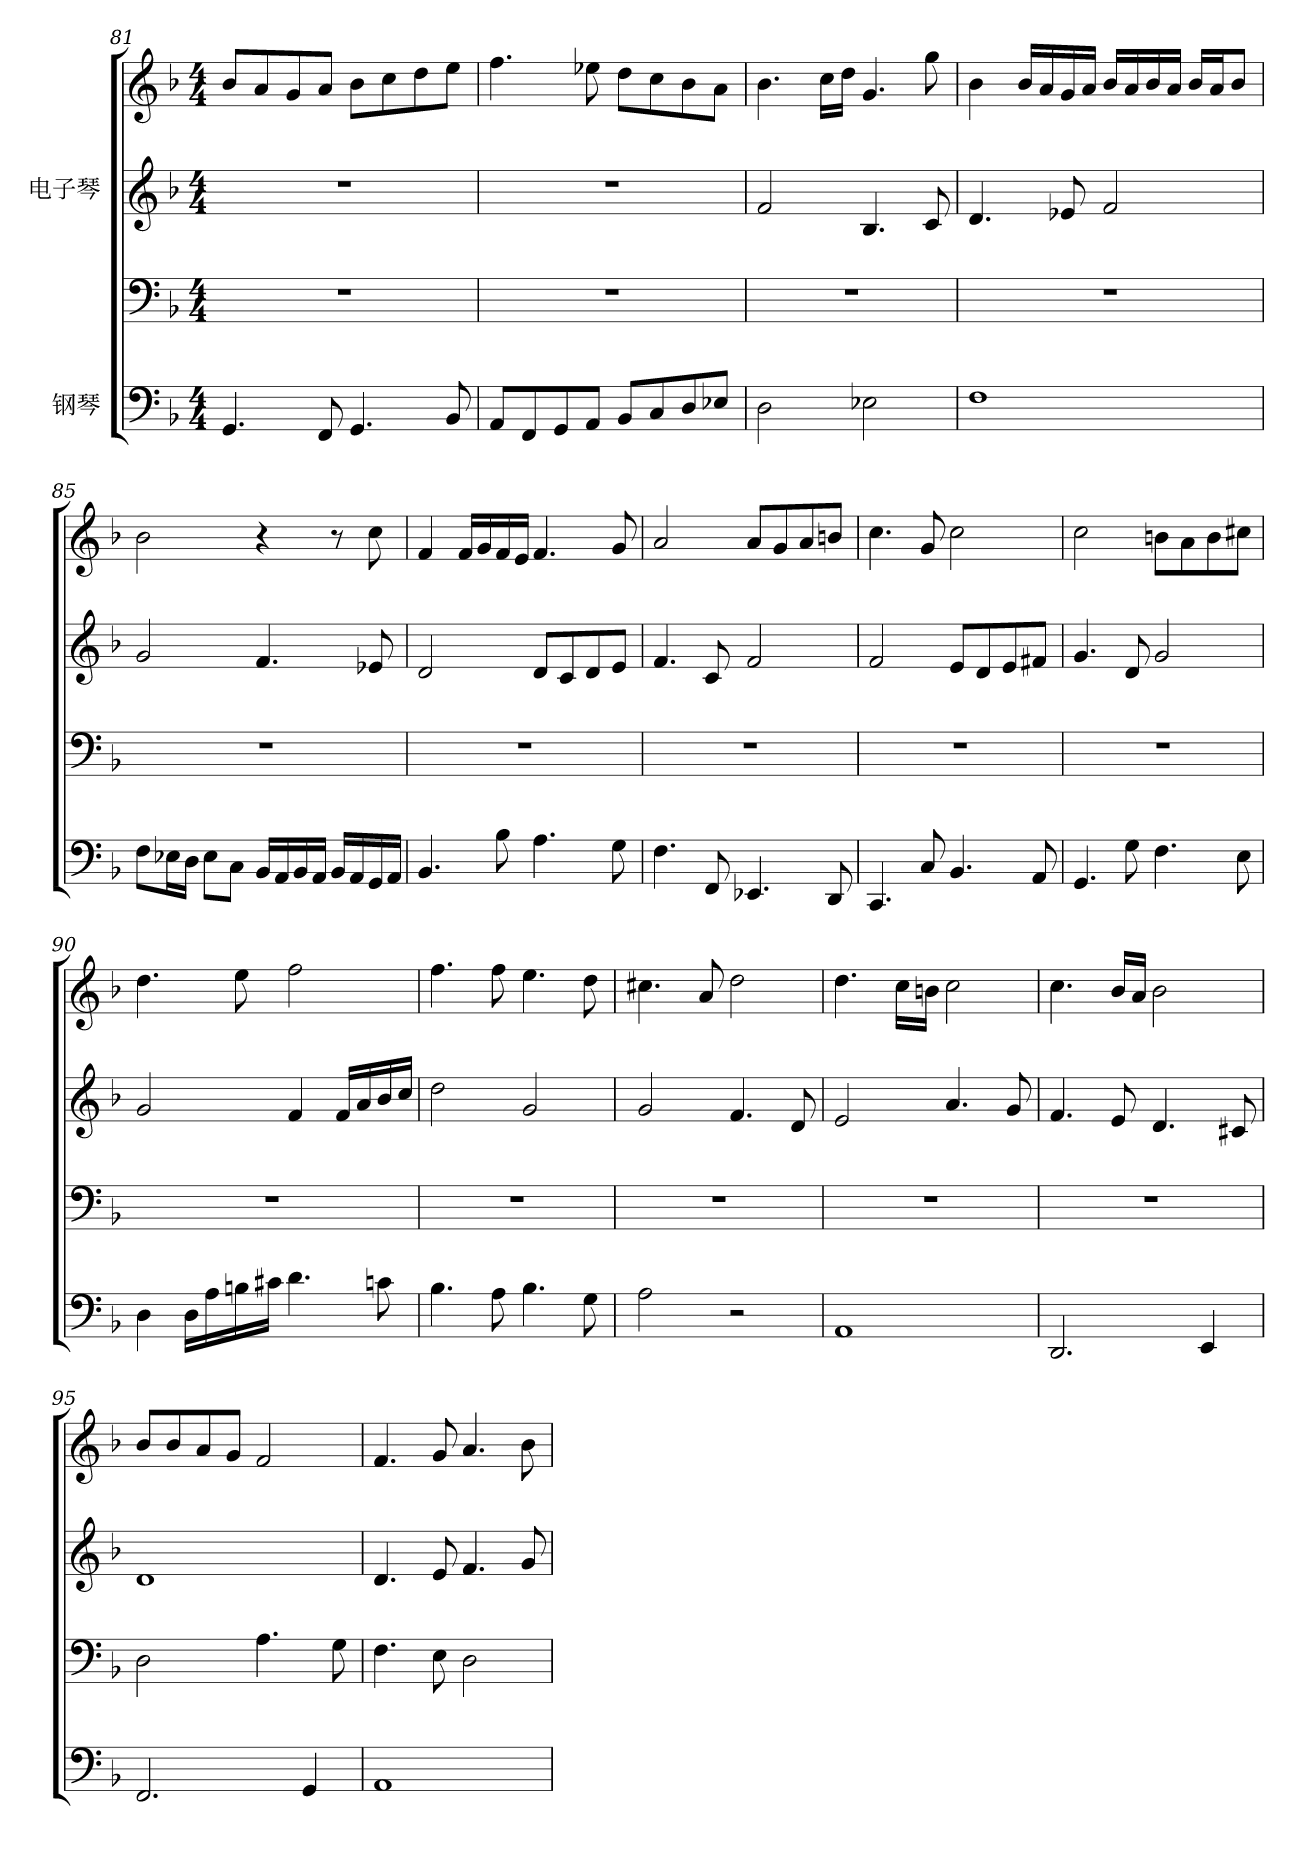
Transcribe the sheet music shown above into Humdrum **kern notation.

**kern	**kern	**kern	**kern
*part2	*part2	*part1	*part1
*staff4	*staff3	*staff2	*staff1
*I"钢琴	*	*I"电子琴	*
!!LO:PB:g=z
*clefF4	*clefF4	*clefG2	*clefG2
*k[b-]	*k[b-]	*k[b-]	*k[b-]
*M4/4	*M4/4	*M4/4	*M4/4
=81	=81	=81	=81
4.GG/	1r	1r	8b-/L
.	.	.	8a/
.	.	.	8g/
8FF/	.	.	8a/J
4.GG/	.	.	8b-\L
.	.	.	8cc\
.	.	.	8dd\
8BB-/	.	.	8ee\J
=82	=82	=82	=82
8AA/L	1r	1r	4.ff\
8FF/	.	.	.
8GG/	.	.	.
8AA/J	.	.	8ee-X\
8BB-/L	.	.	8dd\L
8C/	.	.	8cc\
8D/	.	.	8b-\
8E-X/J	.	.	8a\J
=83	=83	=83	=83
2D\	1r	2f/	4.b-\
.	.	.	16cc\LL
.	.	.	16dd\JJ
2E-X\	.	4.B-/	4.g/
.	.	8c/	8gg\
=84	=84	=84	=84
1F	1r	4.d/	4b-\
.	.	.	16b-/LL
.	.	.	16a/
.	.	8e-X/	16g/
.	.	.	16a/JJ
.	.	2f/	16b-/LL
.	.	.	16a/
.	.	.	16b-/
.	.	.	16a/JJ
.	.	.	16b-/LL
.	.	.	16a/J
.	.	.	8b-/J
!!LO:LB:g=z
=85	=85	=85	=85
8F\L	1r	2g/	2b-\
16E-X\L	.	.	.
16D\JJ	.	.	.
8E-\L	.	.	.
8C\J	.	.	.
16BB-/LL	.	4.f/	4r
16AA/	.	.	.
16BB-/	.	.	.
16AA/JJ	.	.	.
16BB-/LL	.	.	8r
16AA/	.	.	.
16GG/	.	8e-X/	8cc\
16AA/JJ	.	.	.
=86	=86	=86	=86
4.BB-/	1r	2d/	4f/
.	.	.	16f/LL
.	.	.	16g/
8B-\	.	.	16f/
.	.	.	16e/JJ
4.A\	.	8d/L	4.f/
.	.	8c/	.
.	.	8d/	.
8G\	.	8e/J	8g/
=87	=87	=87	=87
4.F\	1r	4.f/	2a/
8FF/	.	8c/	.
4.EE-X/	.	2f/	8a/L
.	.	.	8g/
.	.	.	8a/
8DD/	.	.	8bn/J
!!LO:LB:g=z
=88	=88	=88	=88
4.CC/	1r	2f/	4.cc\
8C/	.	.	8g/
4.BB-/	.	8e/L	2cc\
.	.	8d/	.
.	.	8e/	.
8AA/	.	8f#X/J	.
=89	=89	=89	=89
4.GG/	1r	4.g/	2cc\
8G\	.	8d/	.
4.F\	.	2g/	8bn\L
.	.	.	8a\
.	.	.	8b\
8E\	.	.	8cc#X\J
=90	=90	=90	=90
4D\	1r	2g/	4.dd\
16D\LL	.	.	.
16A\	.	.	.
16Bn\	.	.	8ee\
16c#X\JJ	.	.	.
4.d\	.	4f/	2ff\
.	.	16f/LL	.
.	.	16a/	.
8cn\	.	16b-/	.
.	.	16cc/JJ	.
=91	=91	=91	=91
4.B-\	1r	2dd\	4.ff\
8A\	.	.	8ff\
4.B-\	.	2g/	4.ee\
8G\	.	.	8dd\
!!LO:PB:g=z
=92	=92	=92	=92
2A\	1r	2g/	4.cc#X\
.	.	.	8a/
2r	.	4.f/	2dd\
.	.	8d/	.
=93	=93	=93	=93
1AA	1r	2e/	4.dd\
.	.	.	16cc\LL
.	.	.	16bn\JJ
.	.	4.a/	2cc\
.	.	8g/	.
=94	=94	=94	=94
2.DD/	1r	4.f/	4.cc\
.	.	8e/	16b-/LL
.	.	.	16a/JJ
.	.	4.d/	2b-\
4EE/	.	.	.
.	.	8c#X/	.
=95	=95	=95	=95
2.FF/	2D\	1d	8b-/L
.	.	.	8b-/
.	.	.	8a/
.	.	.	8g/J
.	4.A\	.	2f/
4GG/	.	.	.
.	8G\	.	.
=96	=96	=96	=96
1AA	4.F\	4.d/	4.f/
.	8E\	8e/	8g/
.	2D\	4.f/	4.a/
.	.	8g/	8b-\
=	=	=	=
*-	*-	*-	*-
